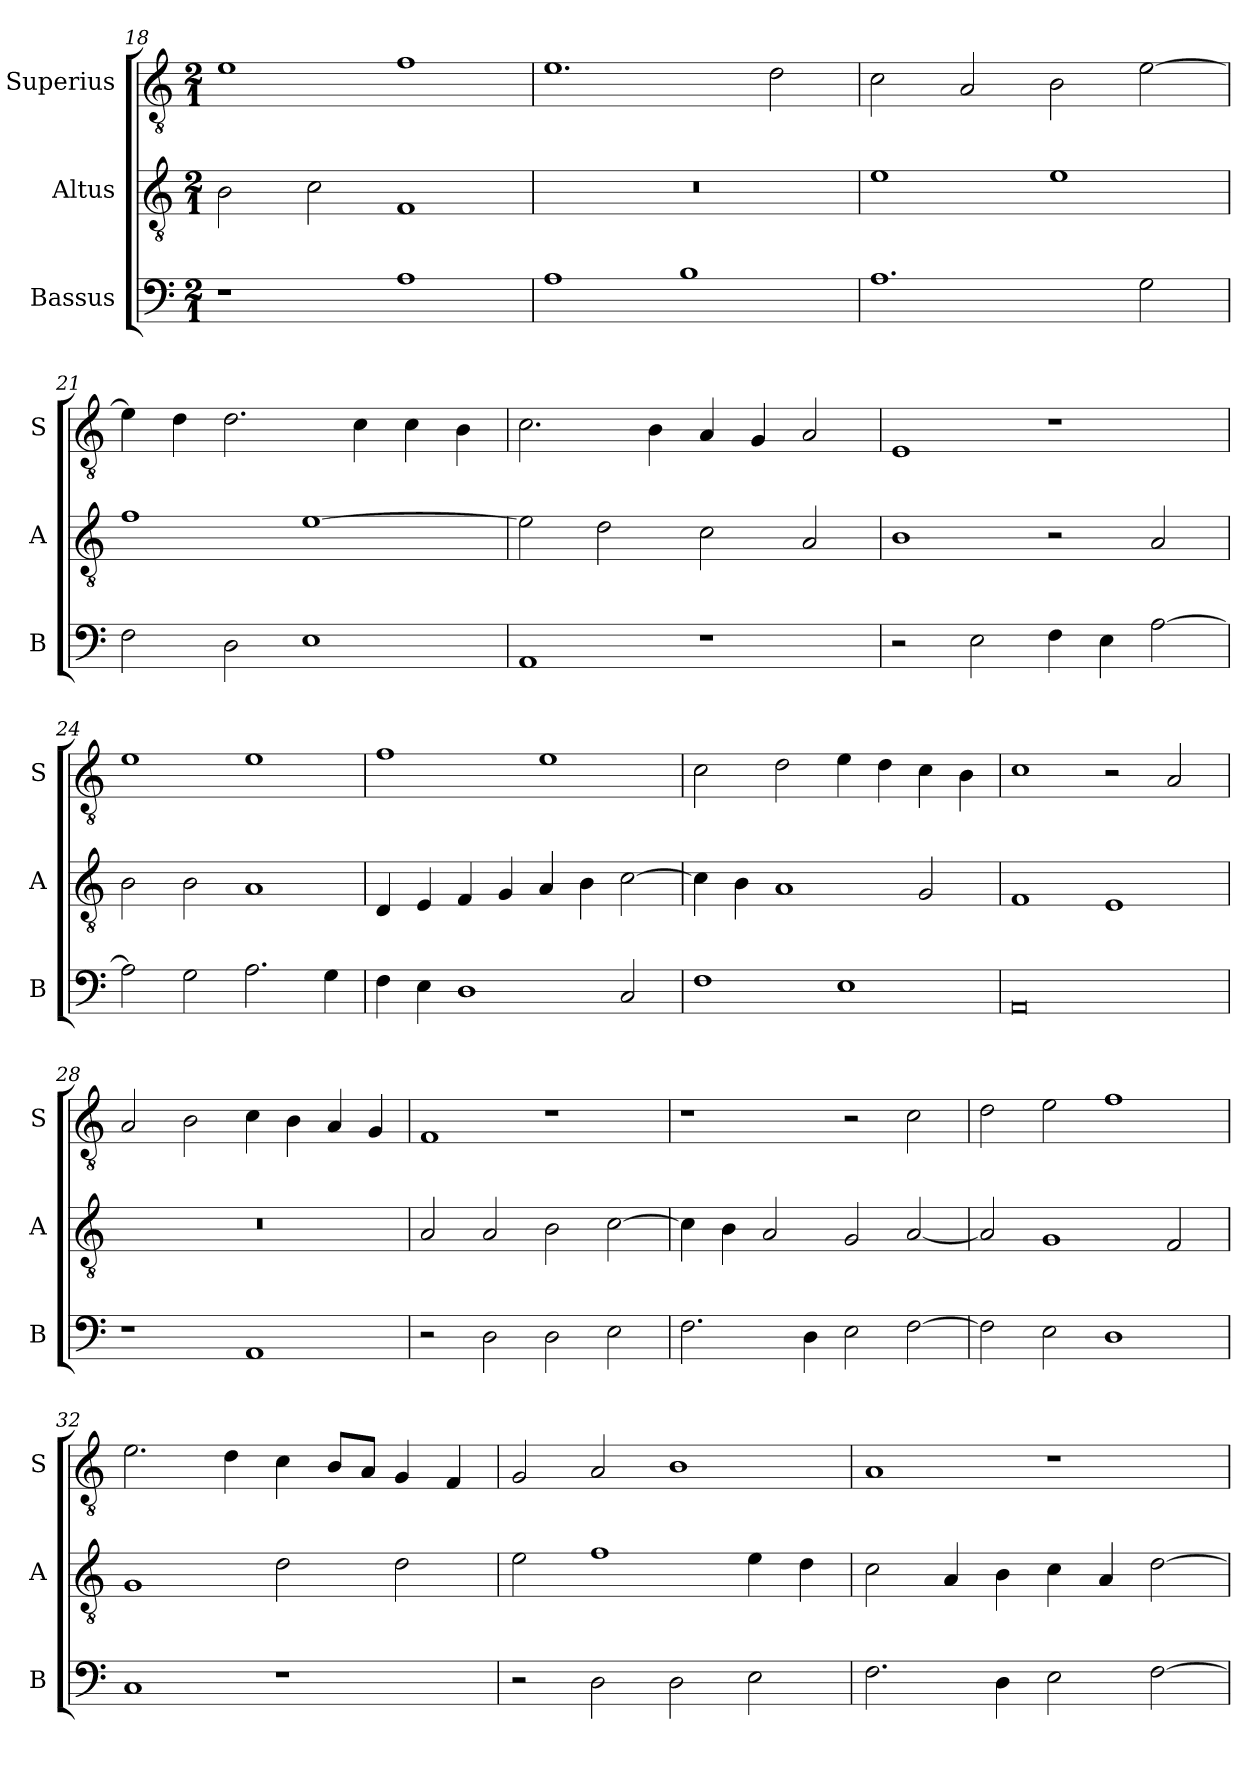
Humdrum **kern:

**kern	**kern	**kern
*part3	*part2	*part1
*staff3	*staff2	*staff1
*I"Bassus	*I"Altus	*I"Superius
*I'B	*I'A	*I'S
*clefF4	*clefGv2	*clefGv2
*k[]	*k[]	*k[]
*C:	*C:	*C:
*M2/1	*M2/1	*M2/1
=18	=18	=18
1r	2B	1e
.	2c	.
1A	1F	1f
=19	=19	=19
1A	0r	1.e
1B	.	.
.	.	2d
=20	=20	=20
1.A	1e	2c
.	.	2A
.	1e	2B
2G	.	[2e
=21	=21	=21
2F	1f	4e]
.	.	4d
2D	.	2.d
1E	[1e	.
.	.	4c
.	.	4c
.	.	4B
=22	=22	=22
1AA	2e]	2.c
.	2d	.
.	.	4B
1r	2c	4A
.	.	4G
.	2A	2A
=23	=23	=23
2r	1B	1E
2E	.	.
4F	2r	1r
4E	.	.
[2A	2A	.
=24	=24	=24
2A]	2B	1e
2G	2B	.
2.A	1A	1e
4G	.	.
=25	=25	=25
4F	4D	1f
4E	4E	.
1D	4F	.
.	4G	.
.	4A	1e
.	4B	.
2C	[2c	.
=26	=26	=26
1F	4c]	2c
.	4B	.
.	1A	2d
1E	.	4e
.	.	4d
.	2G	4c
.	.	4B
=27	=27	=27
0AA	1F	1c
.	1E	2r
.	.	2A
=28	=28	=28
1r	0r	2A
.	.	2B
1AA	.	4c
.	.	4B
.	.	4A
.	.	4G
=29	=29	=29
2r	2A	1F
2D	2A	.
2D	2B	1r
2E	[2c	.
=30	=30	=30
2.F	4c]	1r
.	4B	.
.	2A	.
4D	.	.
2E	2G	2r
[2F	[2A	2c
=31	=31	=31
2F]	2A]	2d
2E	1G	2e
1D	.	1f
.	2F	.
=32	=32	=32
1C	1G	2.e
.	.	4d
1r	2d	4c
.	.	8BL
.	.	8AJ
.	2d	4G
.	.	4F
=33	=33	=33
2r	2e	2G
2D	1f	2A
2D	.	1B
2E	4e	.
.	4d	.
=34	=34	=34
2.F	2c	1A
.	4A	.
4D	4B	.
2E	4c	1r
.	4A	.
[2F	[2d	.
=	=	=
*-	*-	*-
